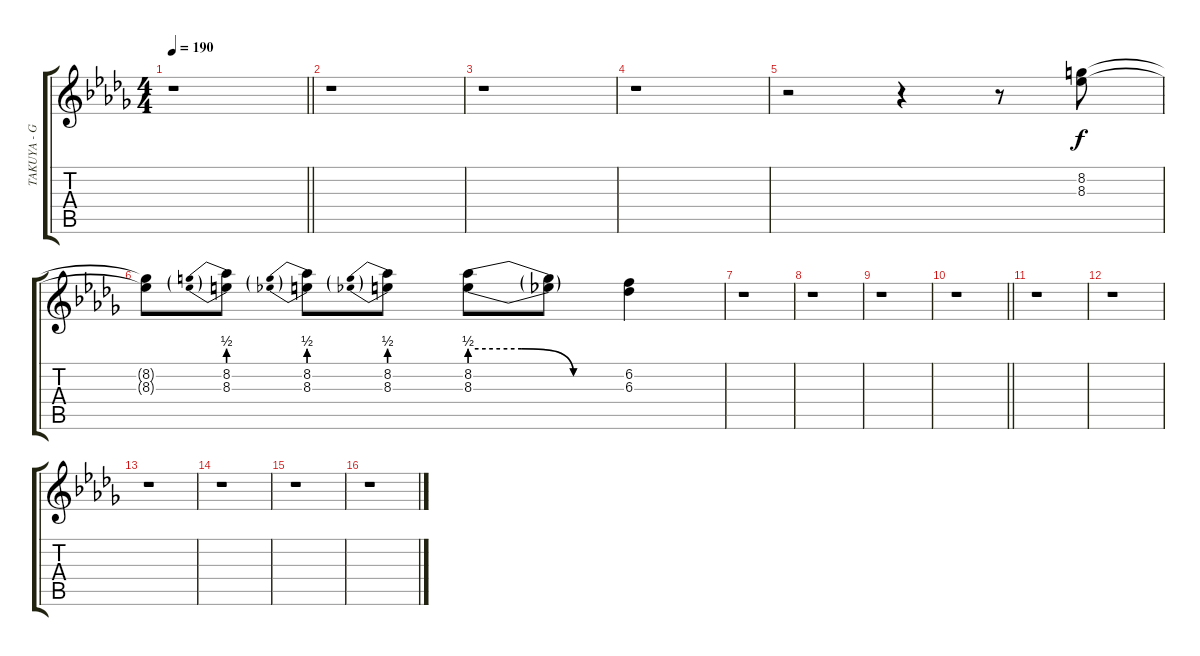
\track ("TAKUYA - Guitar 2" "TAKUYA - G") {instrument overdrivenguitar}
\staff {score tabs}
\tuning (E4 B3 G3 D3 A2 E2) {hide}
\ts (4 4)
\tempo 190
\clef g2
\barLineRight lightlight
\ks db
r.1{dy f} |
r.1 |
r.1 |
r.1 |
r.2 r.4 r.8 (8.2 8.3).8 |
(8.2{t} 8.3{t}).8 (8.2{be (prebend 0 2 60 2)} 8.3{be (prebend 0 2 60 2)}).8 (8.2{be (prebend 0 2 60 2)} 8.3{be (prebend 0 2 60 2)}).8 (8.2{be (prebend 0 2 60 2)} 8.3{be (prebend 0 2 60 2)}).8 (8.2{be (custom 0 2 20 2 40 0 60 0)} 8.3{be (custom 0 2 20 2 40 0 60 0)}).8 (8.2{t} 8.3{t}).8 (6.2 6.3).4 |
r.1 |
r.1 |
r.1 |
\barLineRight lightlight
r.1 |
r.1 |
r.1 |
r.1 |
r.1 |
r.1 |
r.1
